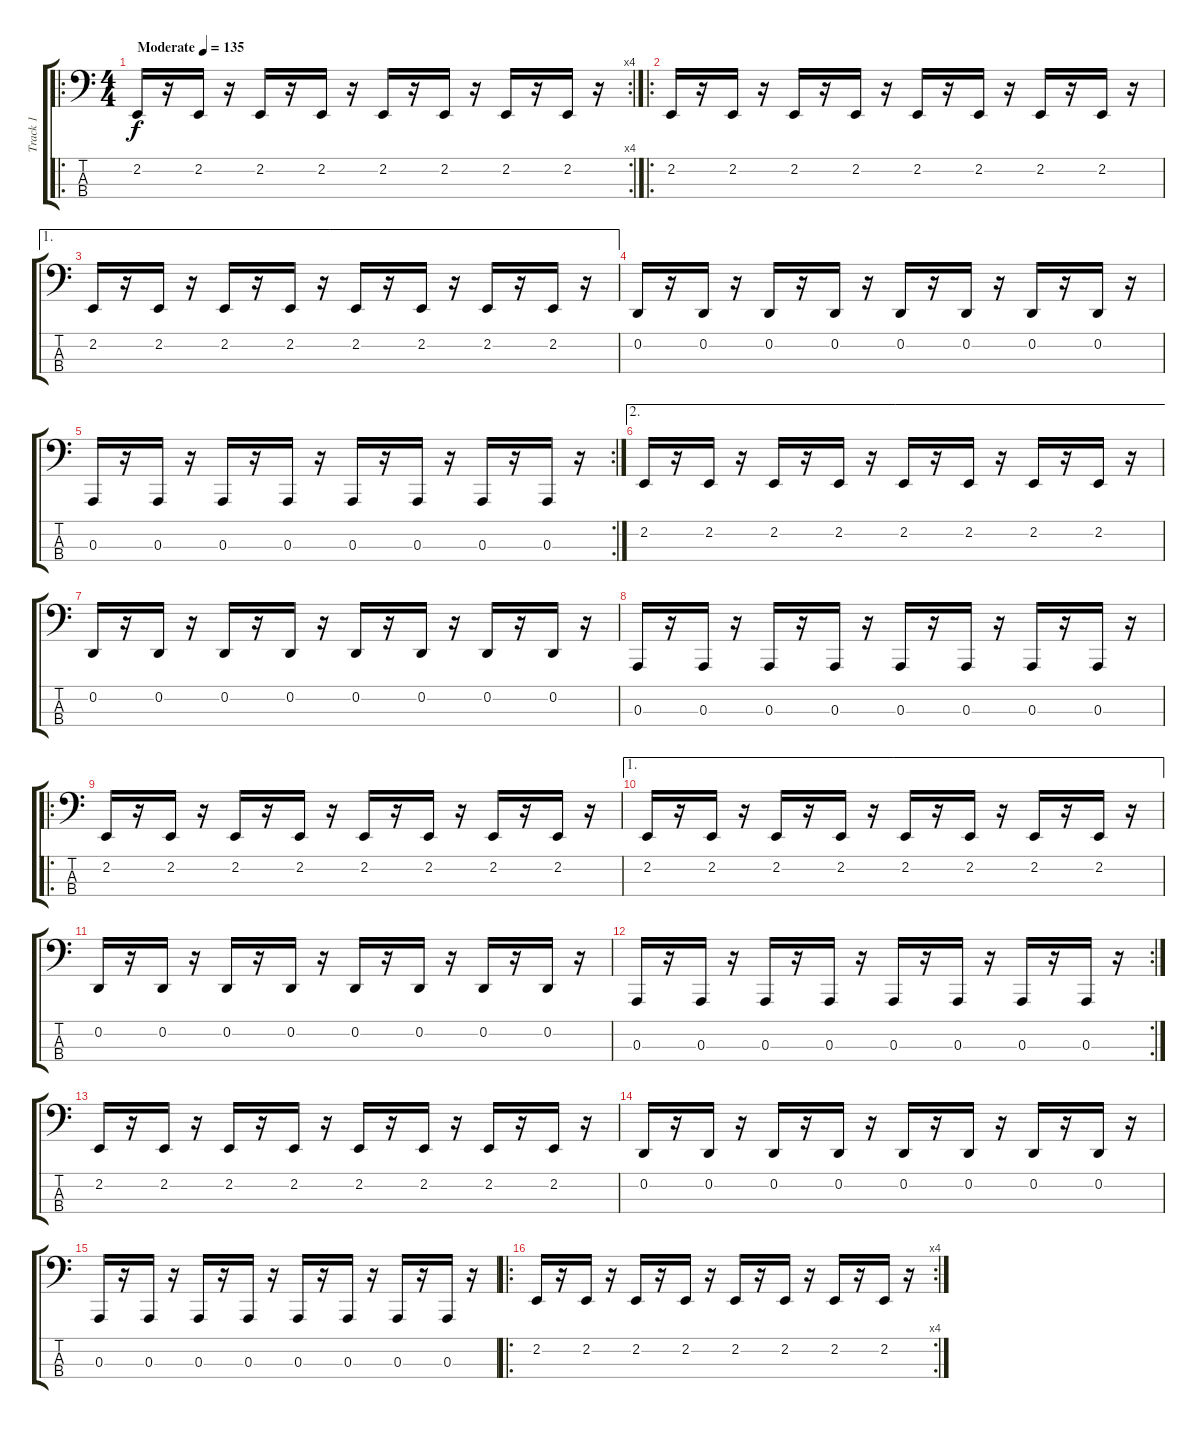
\track ("Track 1" "Track 1") {instrument pad3polysynth}
\staff {score tabs}
\tuning (G2 D2 A1 E1) {hide}
\ro
\rc 4
\ts (4 4)
\tempo (135 "Moderate")
\clef f4
\ks c
2.2.16{dy f instrument pad3polysynth} r.16 2.2.16 r.16 2.2.16 r.16 2.2.16 r.16 2.2.16 r.16 2.2.16 r.16 2.2.16 r.16 2.2.16 r.16 |
\ro
2.2.16 r.16 2.2.16 r.16 2.2.16 r.16 2.2.16 r.16 2.2.16 r.16 2.2.16 r.16 2.2.16 r.16 2.2.16 r.16 |
\ae 1
2.2.16 r.16 2.2.16 r.16 2.2.16 r.16 2.2.16 r.16 2.2.16 r.16 2.2.16 r.16 2.2.16 r.16 2.2.16 r.16 |
0.2.16 r.16 0.2.16 r.16 0.2.16 r.16 0.2.16 r.16 0.2.16 r.16 0.2.16 r.16 0.2.16 r.16 0.2.16 r.16 |
\rc 2
0.3.16 r.16 0.3.16 r.16 0.3.16 r.16 0.3.16 r.16 0.3.16 r.16 0.3.16 r.16 0.3.16 r.16 0.3.16 r.16 |
\ae 2
2.2.16 r.16 2.2.16 r.16 2.2.16 r.16 2.2.16 r.16 2.2.16 r.16 2.2.16 r.16 2.2.16 r.16 2.2.16 r.16 |
0.2.16 r.16 0.2.16 r.16 0.2.16 r.16 0.2.16 r.16 0.2.16 r.16 0.2.16 r.16 0.2.16 r.16 0.2.16 r.16 |
0.3.16 r.16 0.3.16 r.16 0.3.16 r.16 0.3.16 r.16 0.3.16 r.16 0.3.16 r.16 0.3.16 r.16 0.3.16 r.16 |
\ro
2.2.16 r.16 2.2.16 r.16 2.2.16 r.16 2.2.16 r.16 2.2.16 r.16 2.2.16 r.16 2.2.16 r.16 2.2.16 r.16 |
\ae 1
2.2.16 r.16 2.2.16 r.16 2.2.16 r.16 2.2.16 r.16 2.2.16 r.16 2.2.16 r.16 2.2.16 r.16 2.2.16 r.16 |
0.2.16 r.16 0.2.16 r.16 0.2.16 r.16 0.2.16 r.16 0.2.16 r.16 0.2.16 r.16 0.2.16 r.16 0.2.16 r.16 |
\rc 2
0.3.16 r.16 0.3.16 r.16 0.3.16 r.16 0.3.16 r.16 0.3.16 r.16 0.3.16 r.16 0.3.16 r.16 0.3.16 r.16 |
2.2.16 r.16 2.2.16 r.16 2.2.16 r.16 2.2.16 r.16 2.2.16 r.16 2.2.16 r.16 2.2.16 r.16 2.2.16 r.16 |
0.2.16 r.16 0.2.16 r.16 0.2.16 r.16 0.2.16 r.16 0.2.16 r.16 0.2.16 r.16 0.2.16 r.16 0.2.16 r.16 |
0.3.16 r.16 0.3.16 r.16 0.3.16 r.16 0.3.16 r.16 0.3.16 r.16 0.3.16 r.16 0.3.16 r.16 0.3.16 r.16 |
\ro
\rc 4
2.2.16 r.16 2.2.16 r.16 2.2.16 r.16 2.2.16 r.16 2.2.16 r.16 2.2.16 r.16 2.2.16 r.16 2.2.16 r.16
